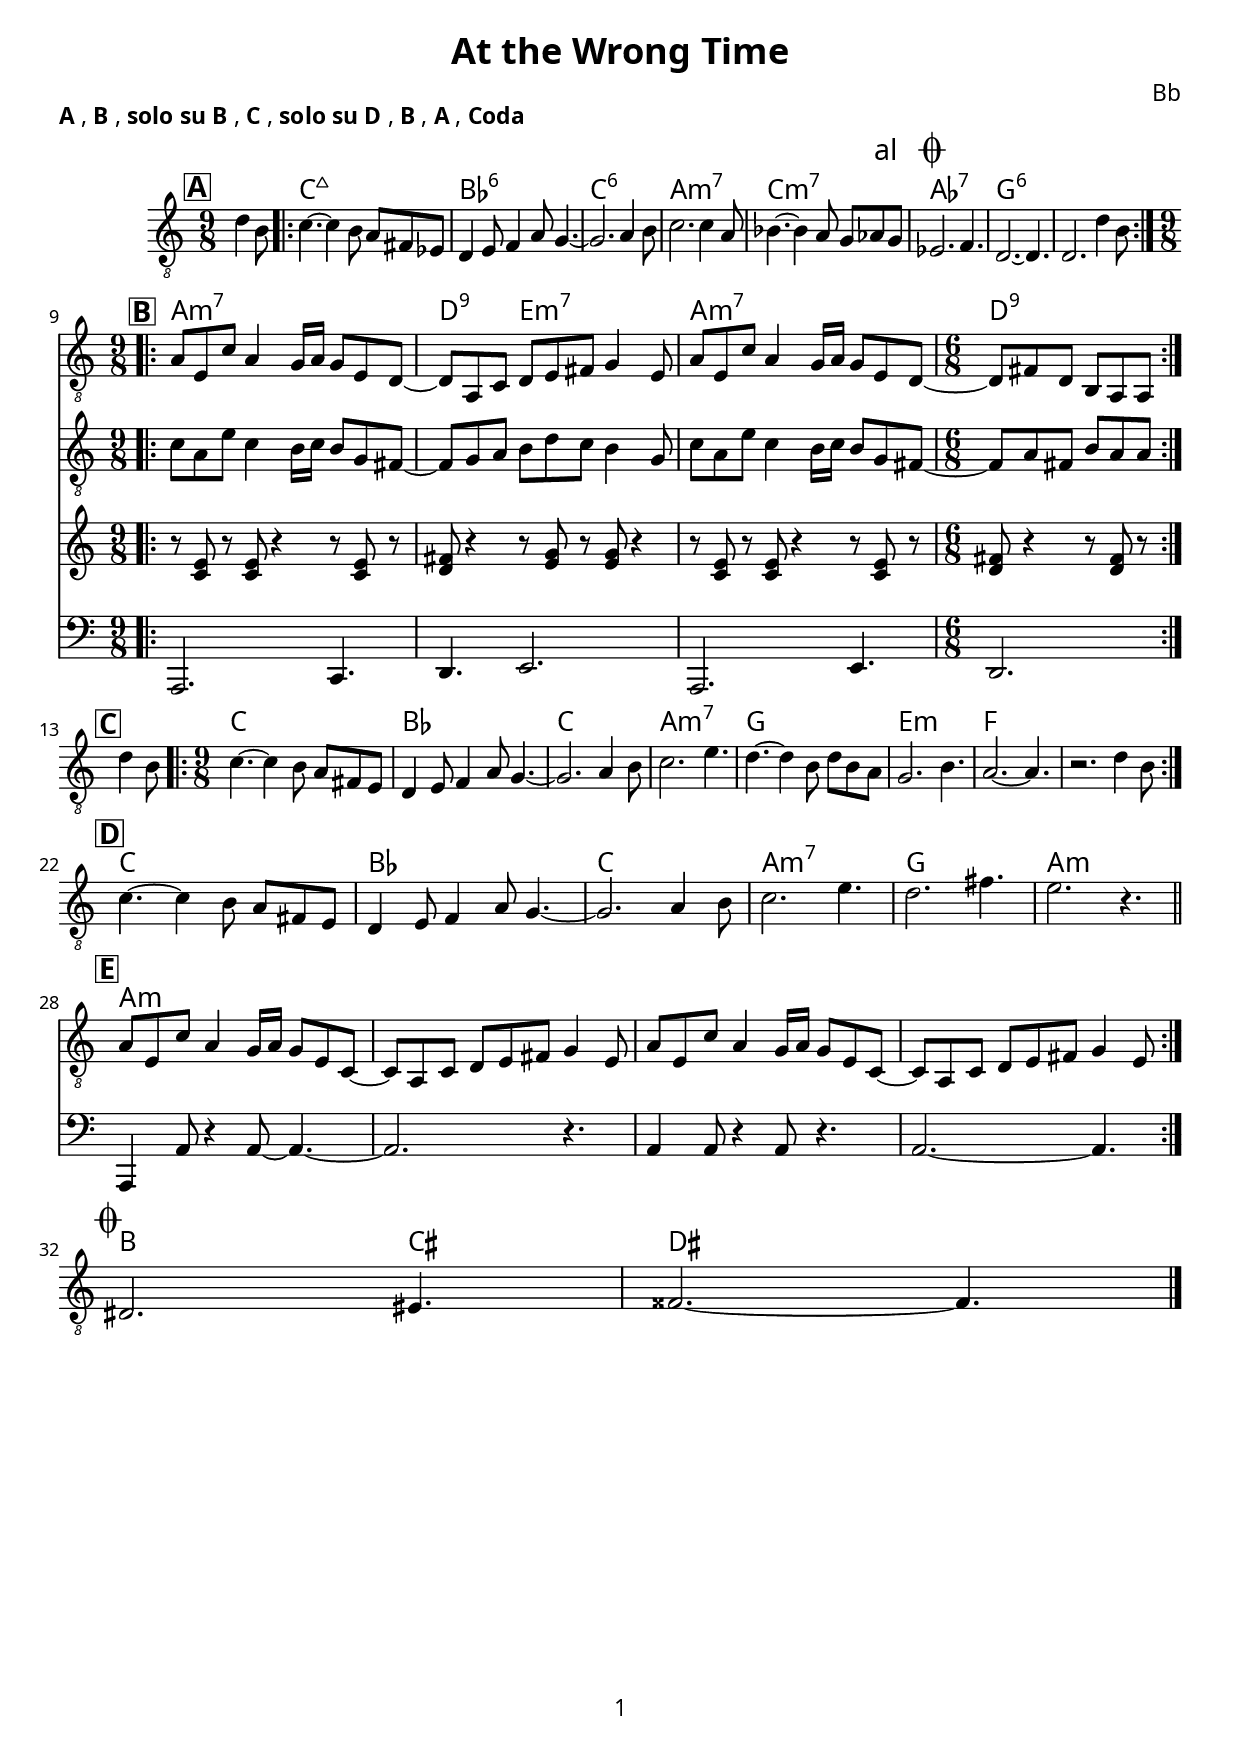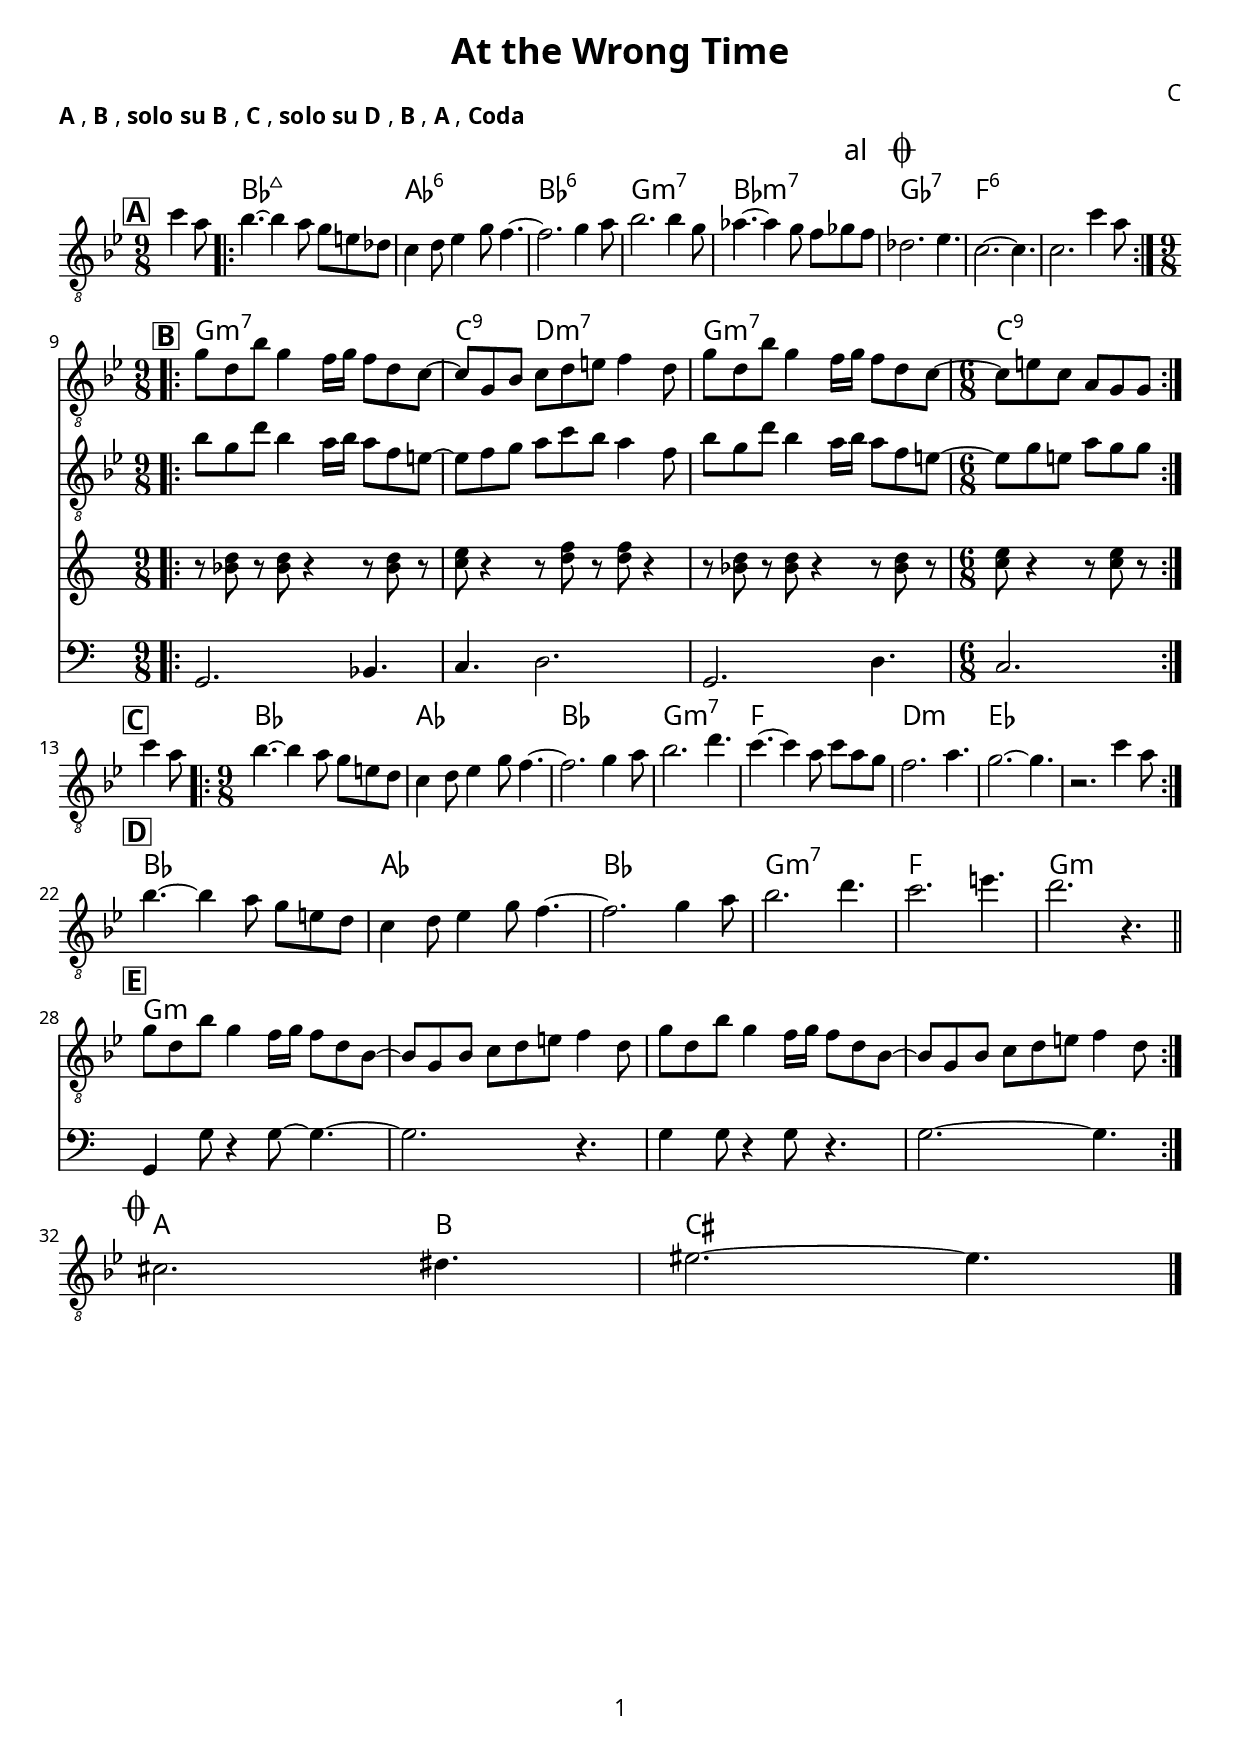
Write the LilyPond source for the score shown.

% {{{ PARAMETRI
  myTitle = "At the Wrong Time"
  myKey = \key bes \major
  myTime = \time 9/8 
  myTempo =  #(ly:make-moment 60 4)
% }}}

% INTESTAZIONE {{{
\version "2.18.2"

\header {
  title = \myTitle
}

\paper{
  print-first-page-number = ##t
  oddHeaderMarkup = \markup \null
  evenHeaderMarkup = \markup \null
  oddFooterMarkup = \markup {
    \fill-line {
      \on-the-fly \print-page-number-check-first
      \fromproperty #'page:page-number-string
    }
  }
  evenFooterMarkup = \oddFooterMarkup
  #(set-global-staff-size 10)
  myStaffSize = #20
  fonts = #(make-pango-font-tree
  "FontAwesome"
  "FontAwesome"
  "FontAwesome"
  (/ myStaffSize 20))
}

global = {
  \myKey
  \numericTimeSignature
  \myTime
  \set Score.markFormatter = #format-mark-box-alphabet
}
\layout {
  \context { 
    \Staff \RemoveEmptyStaves 
    \override VerticalAxisGroup.remove-first = ##t
  }
}

toCoda = {
  % the align part
  \mark \markup { { \lower #1 "al  " { \musicglyph #"scripts.coda"} } } 
}

struttura = \markup {
  \column {
      \line {
        \bold{A}, \bold{B}, \bold{solo su B}, \bold{C}, \bold{solo su D}, \bold{B}, \bold{A}, \bold{Coda}
    }
  }
}
%}}}

% {{{ PARTE A
  temaA = {
    \partial 4. c'4 a8 |
      bes4.~ bes4 a8 g8 e des |
      c4 d8 ees4 g8 f4.~ | f2. g4 a8 | bes2. bes4 g8 | 
      aes4.~ aes4 g8 f8 ges f |\toCoda des2. ees4. | c2.~ c4. | c2.  c'4 a8 |
  }

  silenzioA = {
    \partial 4. s4. |
    \repeat volta 2{
      s1*9/8 | s1*9/8 | s1*9/8 | s1*9/8 | 
      s1*9/8 | s1*9/8 | s1*9/8 | s1*9/8 |
    }
  }

  accordiA = \chordmode{
    \partial 4. s4. |
    \repeat volta 2{
      bes1*9/8:maj7 | aes1*9/8:6 | bes1*9/8:6 | g1*9/8:m7 |
      bes1*9/8:m7 | ges1*9/8:7 | f1*9/8:6 | f1*9/8:6 |
    }
  }
% }}}

% {{{ PARTE B
  temaB = {
    \repeat volta 2{
      \time 9/8
      g8 d bes' g4 f16 g16 f8 d c~ |
      c8 g bes c d e f4 d8 |
      g8 d bes' g4 f16 g16 f8 d c~ |
      \time 6/8
      c8 e c a8 g8 g8 |
    }
  }

  temaBdue = {
    \time 9/8
    \repeat volta 2{
      bes'8 g d' bes4 a16 bes16 a8 f e~ |
      e8 f g a c bes a4 f8 |
      bes8 g d' bes4 a16 bes16 a8 f e~ |
      \time 6/8
      e8 g e a8 g g |
    }
  }

  bassoB = {
    \repeat volta 2{
      g,2. bes,4. | c4. d2. |
      g,2. d4. | 
      \time 6/8
      c2. |
    }
  }

  ritmicaB = {
    \repeat volta 2{
      r8 <bes' d''>8 r8 <bes' d''>8 r4 r8 <bes' d''>8 r8 |
      <c'' e''>8 r4 r8 <d'' f''>8 r8 <d'' f''>8 r4 |
      r8 <bes' d''>8 r8 <bes' d''>8 r4 r8 <bes' d''>8 r8 |
      \time 6/8
      <c'' e''>8 r4 r8 <c'' e''>8 r8 |
    }
  }

  accordiB = \chordmode{
    g1*9/8:m7 | c4.:9 d2.:m7 |
    g1*9/8:m7 | 
    \time 6/8
    c2.:9 |
  }
% }}}

% {{{ PARTE C
  temaC = {
    \partial 4. c'4 a8 |
    \time 9/8
    \repeat volta 2{
      bes4.~ bes4 a8 g8 e d |
      c4 d8 ees4 g8 f4.~ | f2. g4 a8 | bes2. d4. | 
      c4.~ c4 a8 c a g | f2. a4. | g2.~ g4. | r2. c4 a8 |
    } \break 
    \mark \default
    bes4.~ bes4 a8 g8 e d |
    c4 d8 ees4 g8 f4.~ | f2. g4 a8 | bes2. d4. | 
    c2. e4. | d2. r4. |
    \bar "||"
  }

  silenzioC = {
    \partial 4. s4. |
    \time 9/8
    \repeat volta 2{
      s1*9/8 | s1*9/8 | s1*9/8 | s1*9/8 | 
      s1*9/8 | s1*9/8 | s1*9/8 | s1*9/8 |
    }
    s1*9/8 | s1*9/8 | s1*9/8 | s1*9/8 | 
    s1*9/8 | s1*9/8 | 
  }

  accordiC = \chordmode{
    \partial 4. s4. |
    \time 9/8
    \repeat volta 2{
      bes1*9/8 | aes1*9/8 | bes1*9/8 | g1*9/8:m7 |
      f1*9/8 | d1*9/8:m | ees1*9/8 | ees1*9/8 |
    }
    bes1*9/8 | aes1*9/8 | bes1*9/8 | g1*9/8:m7 |
    f1*9/8 | g1*9/8:m |
  }
% }}}

% {{{ PARTE D
  temaD = {
    \repeat volta 2{
      g,8 d bes' g4 f16 g16 f8 d bes~ |
      bes8 g bes c d e f4 d8 |
      g8 d bes' g4 f16 g16 f8 d bes~ |
      bes8 g bes c d e f4 d8 |
    }
  }

  bassoD = {
    \repeat volta 2{
      g,4 g8 r4 g8~ g4.~ | g2. r4. | g4 g8 r4 g8 r4. | g2.~ g4. |
    }
  }

  silenzioD = {
    \repeat volta 2{
      s1*9/8 | s1*9/8 | s1*9/8 | s1*9/8 | 
    }
  }

  accordiD = \chordmode{
    \repeat volta 2{
      g1*9/8:m | g1*9/8:m | g1*9/8:m | g1*9/8:m |
    }
  }
% }}}

% {{{ PARTE Coda
  temaCoda = {
    cis2. dis4. | eis2.~ eis4. |
  }

  silenzioCoda = {
      s1*9/8 | s1*9/8 |
  }

  accordiCoda = \chordmode{
    a1*6/8 b4. | cis1*9/8 |
  }
% }}}

% SCORE {{{
tema = \relative c' {
  \mark \default
  \temaA \break
  \mark \default
  \temaB \break
  \mark \default
  \temaC \break
  \mark \default
  \temaD \break
  \mark \markup { \musicglyph #"scripts.coda"}
  \temaCoda
  \bar"|."
}

temaDue = \relative c' {
  \silenzioA
  \temaBdue 
  \silenzioC
  \silenzioD
  \silenzioCoda
}

chordsPart ={
  \new ChordNames {
    \set chordChanges = ##t
    \accordiA
    \accordiB
    \accordiC
    \accordiD
    \accordiCoda
  }
}

ritmicaPart = \new Staff {
  \silenzioA
  \ritmicaB
  \silenzioC
  \silenzioD
  \silenzioCoda
}

bassoPart = \new Staff {
  \clef "bass"
  \silenzioA
  \bassoB
  \silenzioC
  \bassoD
  \silenzioCoda
}

temaPart = \new Staff \with {
  instrumentName = ""
  midiInstrument = "piano"
} { \clef "treble_8" \global \tema }

temaPartDue = \new Staff \with {
  instrumentName = ""
  midiInstrument = "piano"
} { \clef "treble_8" \global \temaDue }

scoreContent = << 
  \chordsPart
  \temaPart
  \temaPartDue
  \ritmicaPart
  \bassoPart
>>
%}}}

% {{{ BOOKS
  \book{
    \header{ composer="C" }
    \struttura
    \bookOutputSuffix "C"
    \score {
      \scoreContent
      \layout { indent = #0 }
      \midi { \context { \Score tempoWholesPerMinute = #(ly:make-moment 90 4) } }
    }
  }

  \book{
    \header{ composer="Bb" }
    \struttura
    \bookOutputSuffix "Bb"
    \score { \transpose c d, {\scoreContent} }
  }
% }}}
